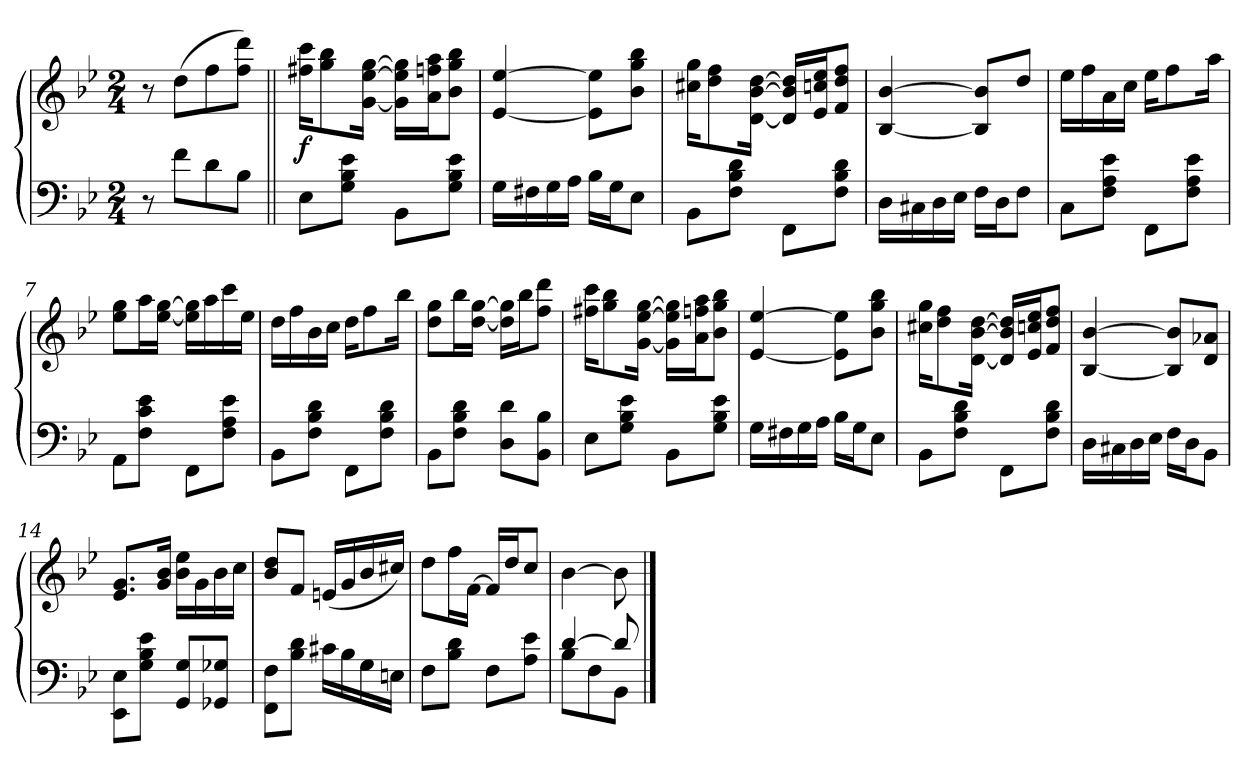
**kern	**kern	**dynam
*part1	*part1	*part1
*staff2	*staff1	*staff1/2
*clefF4	*clefG2	*
*k[b-e-]	*k[b-e-]	*
*B-:	*B-:	*
*M2/4	*M2/4	*
=1	=1	=1
8r	8r	.
8f\L	(>8dd>\L	.
8d\	8ff>\	.
8B-\J	8ff\>> 8ddd\>>J)	.
=2||	=2||	=2||
!	!	!LO:DY:b
8E-<\L	16ff#X\>> 16ccc\>>KL	f
.	8gg\>> 8bb-\>>	.
8G\ 8B-\ 8e-\J	.	.
.	[16g\ [16ee-\ [16gg\Jk	.
8BB-<\L	16g\]>>> 16ee-\]>>> 16gg\]>>>LL	.
.	16a\ 16ffn\ 16aa\J	.
8G\ 8B-\ 8e-\J	8b-\ 8gg\ 8bb-\J	.
=3	=3	=3
16G<\LL	[4e-/>> [4ee-/>>	.
16F#X<\	.	.
16G<\	.	.
16A<\JJ	.	.
16B-<\LL	8e-\] 8ee-\]L	.
16G<\J	.	.
8E-<\J	8b-\>>> 8gg\>>> 8bb-\>>>J	.
=4	=4	=4
8BB-<\L	16cc#X\>> 16gg\>>KL	.
.	8dd\>> 8ff\>>	.
8F\ 8B-\ 8d\J	.	.
.	[16d\>>> [16b-\>>> [16dd\>>>Jk	.
8FF<\L	16d/] 16b-/] 16dd/]LL	.
.	16e-/ 16ccn/ 16ee-/J	.
8F\ 8B-\ 8d\J	8f/ 8dd/ 8ff/J	.
=5	=5	=5
16D\LL	[4B-/>> [4b-/>>	.
16C#X\	.	.
16D\	.	.
16E-\JJ	.	.
16F\LL	8B-/] 8b-/]L	.
16D\J	.	.
8F\J	8dd>/J	.
!!LO:LB:g=z
=6	=6	=6
8C<\L	16ee->\LL	.
.	16ff>\	.
8F\ 8A\ 8e-\J	16a>\	.
.	16cc>\JJ	.
8FF<\L	16ee->\KL	.
.	8ff>\	.
8F\ 8A\ 8e-\J	.	.
.	16aa>\Jk	.
=7	=7	=7
8AA<\L	8ee-\>> 8gg\>>L	.
8F\ 8c\ 8e-\J	16aa\L	.
.	[16ee-\ [16gg\JJ	.
8FF<\L	16ee-\] 16gg\]LL	.
.	16aa>\	.
8F\ 8A\ 8e-\J	16ccc>\	.
.	16ee->\JJ	.
=8	=8	=8
8BB-<\L	16dd>\LL	.
.	16ff>\	.
8F\ 8B-\ 8d\J	16b->\	.
.	16cc>\JJ	.
8FF<\L	16dd>\KL	.
.	8ff>\	.
8F\ 8B-\ 8d\J	.	.
.	16bb->\Jk	.
=9	=9	=9
8BB-<\L	8dd\>> 8gg\>>L	.
8F\ 8B-\ 8d\J	16bb-\L	.
.	[16dd\ [16gg\JJ	.
8D\<< 8d\<<L	16dd\] 16gg\]LL	.
.	16bb->\J	.
8BB-\ 8B-\J	8ff\>> 8ddd\>>J	.
!!LO:LB:g=z
=10	=10	=10
8E-<\L	16ff#X\>> 16ccc\>>KL	.
.	8gg\>> 8bb-\>>	.
8G\ 8B-\ 8e-\J	.	.
.	[16g\>>> [16ee-\>>> [16gg\>>>Jk	.
8BB-<\L	16g\] 16ee-\] 16gg\]LL	.
.	16a\ 16ffn\ 16aa\J	.
8G\ 8B-\ 8e-\J	8b-\ 8gg\ 8bb-\J	.
=11	=11	=11
16G<\LL	[4e-/>> [4ee-/>>	.
16F#X<\	.	.
16G<\	.	.
16A<\JJ	.	.
16B-<\LL	8e-\] 8ee-\]L	.
16G<\J	.	.
8E-<\J	8b-\ 8gg\ 8bb-\J	.
=12	=12	=12
8BB-<\L	16cc#X\>> 16gg\>>KL	.
.	8dd\>> 8ff\>>	.
8F\ 8B-\ 8d\J	.	.
.	[16d\>>> [16b-\>>> [16dd\>>>Jk	.
8FF<\L	16d/] 16b-/] 16dd/]LL	.
.	16e-/ 16ccn/ 16ee-/J	.
8F\ 8B-\ 8d\J	8f/ 8dd/ 8ff/J	.
=13	=13	=13
16D<\LL	[4B-/>> [4b-/>>	.
16C#X<\	.	.
16D<\	.	.
16E-<\JJ	.	.
16F<\LL	8B-/] 8b-/]L	.
16D<\J	.	.
8BB-<\J	8d/>> 8a-X/>>J	.
!!LO:LB:g=z
=14	=14	=14
8EE-\<< 8E-\<<L	8.e-/ 8.g/L	.
8G\ 8B-\ 8e-\J	.	.
.	16g/ 16b-/Jk	.
8GG/<< 8G/<<L	16b-\ 16ee-\LL	.
.	16g\	.
8GG-X/ 8G-X/J	16b-\	.
.	16cc\JJ	.
=15	=15	=15
8FF\<< 8F\<<L	8b-/ 8dd/L	.
8B-\ 8d\J	8f/J	.
16c#X<\LL	(<16en/LL	.
16B-<\	16g/	.
16G<\	16b-/	.
16En<\JJ	16cc#X/JJ)	.
=16	=16	=16
8F<\L	8dd\L	.
8B-\ 8d\J	16ff\L	.
.	[16f\JJ	.
8F<\L	16f/LL]	.
.	16dd/J	.
8A\ 8e-\J	8cc/J	.
=17	=17	=17
*^	*	*
[>4d/	8B-\L	[4b-\	.
.	8F\	.	.
8d/]	8BB-\J	8b-\]	.
*v	*v	*	*
==	==	==
*-	*-	*-
